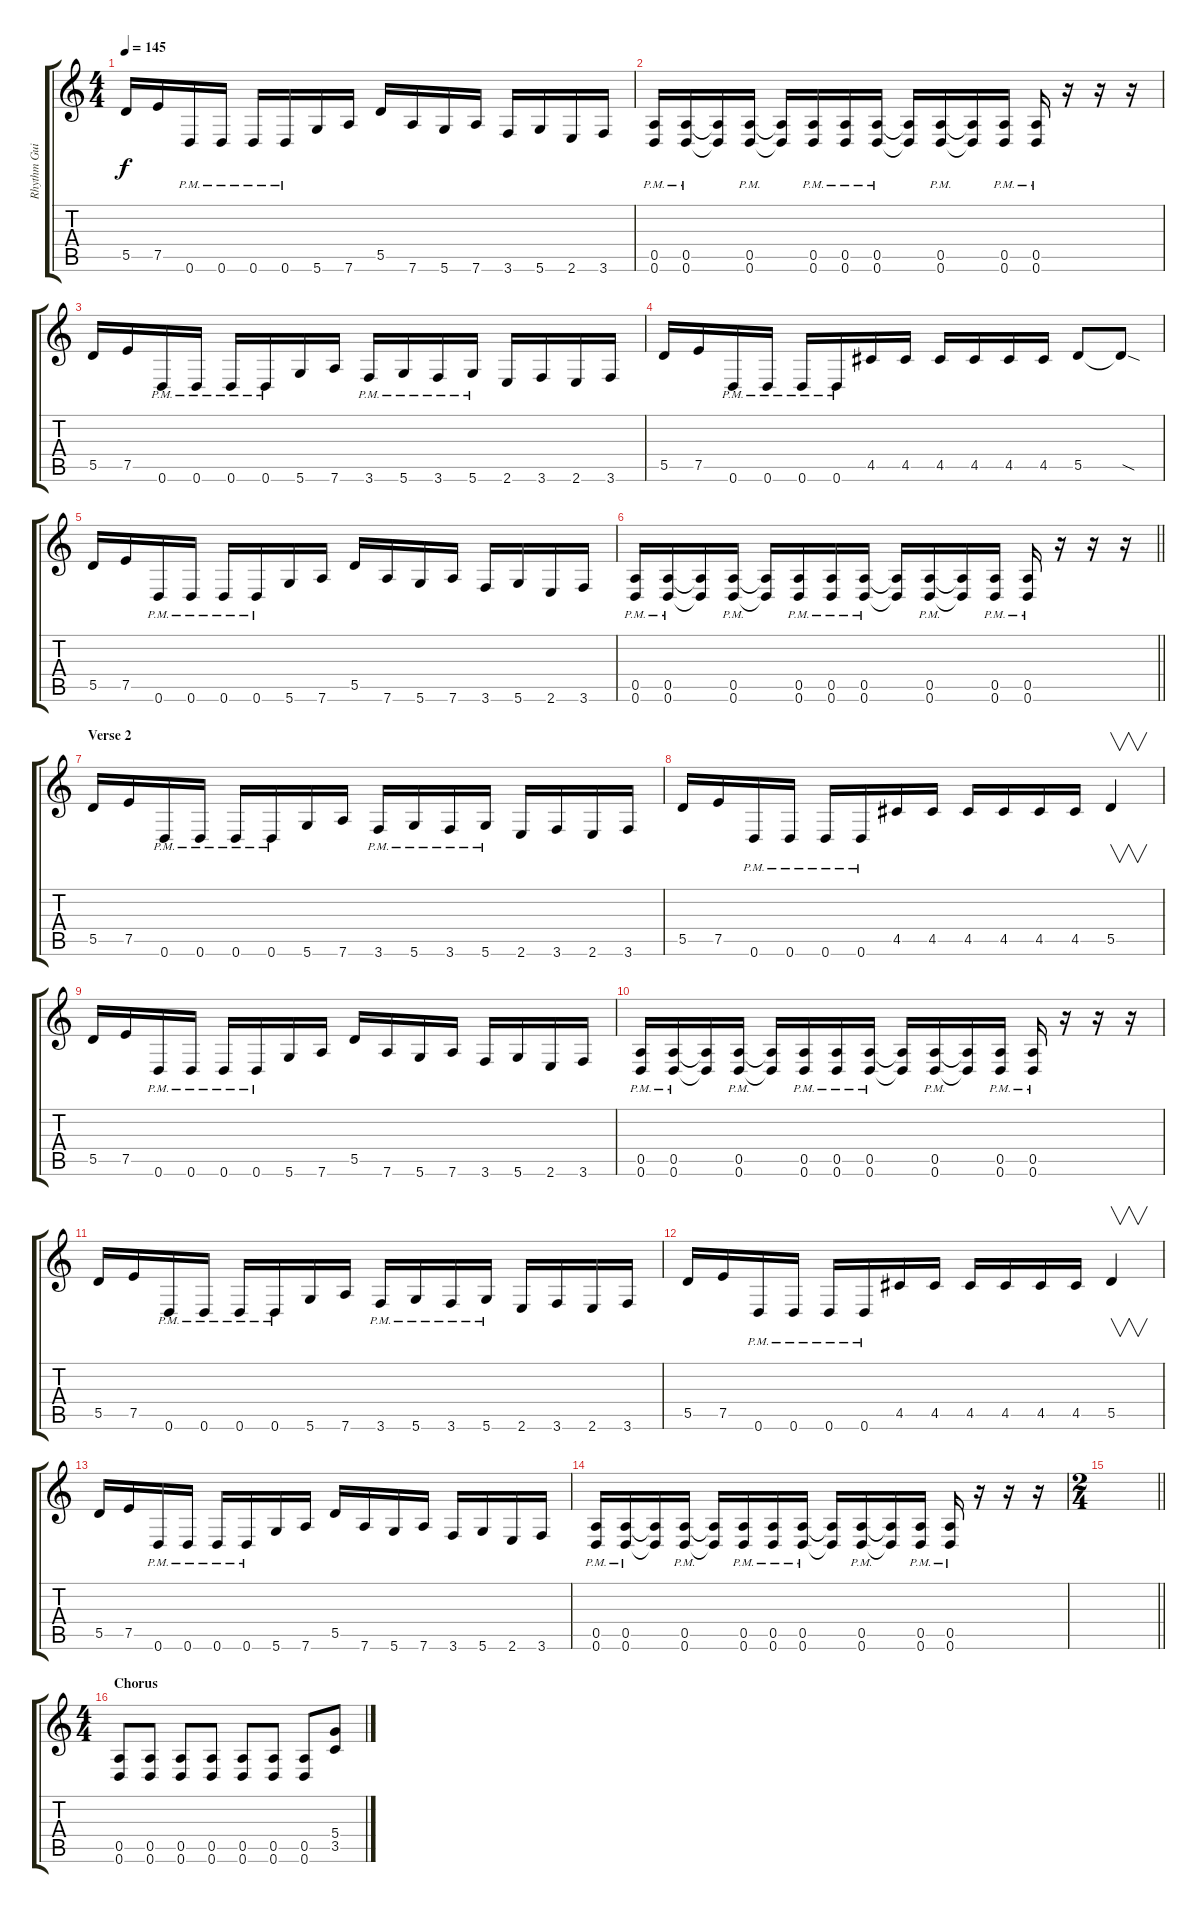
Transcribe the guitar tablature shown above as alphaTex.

\track ("Rhythm Guitar 1" "Rhythm Gui") {instrument distortionguitar}
\staff {score tabs}
\tuning (E4 B3 G3 D3 A2 D2) {hide}
\ts (4 4)
\tempo 145
\clef g2
\ks c
5.5.16{dy f balance 8} 7.5.16 0.6{pm}.16 0.6{pm}.16 0.6{pm}.16 0.6{pm}.16 5.6.16 7.6.16 5.5.16 7.6.16 5.6.16 7.6.16 3.6.16 5.6.16 2.6.16 3.6.16 |
(0.5{pm} 0.6{pm}).16 (0.5{pm} 0.6{pm}).16 (0.5{t} 0.6{t}).16 (0.5{pm} 0.6{pm}).16 (0.5{t} 0.6{t}).16 (0.5{pm} 0.6{pm}).16 (0.5{pm} 0.6{pm}).16 (0.5{pm} 0.6{pm}).16 (0.5{t} 0.6{t}).16 (0.5{pm} 0.6{pm}).16 (0.5{t} 0.6{t}).16 (0.5{pm} 0.6{pm}).16 (0.5{pm} 0.6{pm}).16 r.16 r.16 r.16 |
5.5.16 7.5.16 0.6{pm}.16 0.6{pm}.16 0.6{pm}.16 0.6{pm}.16 5.6.16 7.6.16 3.6{pm}.16 5.6{pm}.16 3.6{pm}.16 5.6{pm}.16 2.6.16 3.6.16 2.6.16 3.6.16 |
5.5.16 7.5.16 0.6{pm}.16 0.6{pm}.16 0.6{pm}.16 0.6{pm}.16 4.5.16{balance 16} 4.5.16 4.5.16 4.5.16 4.5.16 4.5.16 5.5.8 5.5{sod t}.8 |
5.5.16{balance 8} 7.5.16 0.6{pm}.16 0.6{pm}.16 0.6{pm}.16 0.6{pm}.16 5.6.16 7.6.16 5.5.16 7.6.16 5.6.16 7.6.16 3.6.16 5.6.16 2.6.16 3.6.16 |
\barLineRight lightlight
(0.5{pm} 0.6{pm}).16 (0.5{pm} 0.6{pm}).16 (0.5{t} 0.6{t}).16 (0.5{pm} 0.6{pm}).16 (0.5{t} 0.6{t}).16 (0.5{pm} 0.6{pm}).16 (0.5{pm} 0.6{pm}).16 (0.5{pm} 0.6{pm}).16 (0.5{t} 0.6{t}).16 (0.5{pm} 0.6{pm}).16 (0.5{t} 0.6{t}).16 (0.5{pm} 0.6{pm}).16 (0.5{pm} 0.6{pm}).16 r.16 r.16 r.16 |
\section ("" "Verse 2")
5.5.16 7.5.16 0.6{pm}.16 0.6{pm}.16 0.6{pm}.16 0.6{pm}.16 5.6.16 7.6.16 3.6{pm}.16 5.6{pm}.16 3.6{pm}.16 5.6{pm}.16 2.6.16 3.6.16 2.6.16 3.6.16 |
5.5.16 7.5.16 0.6{pm}.16 0.6{pm}.16 0.6{pm}.16 0.6{pm}.16 4.5.16{balance 16} 4.5.16 4.5.16 4.5.16 4.5.16 4.5.16 5.5.4{v instrument guitarharmonics} |
5.5.16{balance 8 instrument distortionguitar} 7.5.16 0.6{pm}.16 0.6{pm}.16 0.6{pm}.16 0.6{pm}.16 5.6.16 7.6.16 5.5.16 7.6.16 5.6.16 7.6.16 3.6.16 5.6.16 2.6.16 3.6.16 |
(0.5{pm} 0.6{pm}).16 (0.5{pm} 0.6{pm}).16 (0.5{t} 0.6{t}).16 (0.5{pm} 0.6{pm}).16 (0.5{t} 0.6{t}).16 (0.5{pm} 0.6{pm}).16 (0.5{pm} 0.6{pm}).16 (0.5{pm} 0.6{pm}).16 (0.5{t} 0.6{t}).16 (0.5{pm} 0.6{pm}).16 (0.5{t} 0.6{t}).16 (0.5{pm} 0.6{pm}).16 (0.5{pm} 0.6{pm}).16 r.16 r.16 r.16 |
5.5.16 7.5.16 0.6{pm}.16 0.6{pm}.16 0.6{pm}.16 0.6{pm}.16 5.6.16 7.6.16 3.6{pm}.16 5.6{pm}.16 3.6{pm}.16 5.6{pm}.16 2.6.16 3.6.16 2.6.16 3.6.16 |
5.5.16 7.5.16 0.6{pm}.16 0.6{pm}.16 0.6{pm}.16 0.6{pm}.16 4.5.16{balance 16} 4.5.16 4.5.16 4.5.16 4.5.16 4.5.16 5.5.4{v instrument guitarharmonics} |
5.5.16{balance 8 instrument distortionguitar} 7.5.16 0.6{pm}.16 0.6{pm}.16 0.6{pm}.16 0.6{pm}.16 5.6.16 7.6.16 5.5.16 7.6.16 5.6.16 7.6.16 3.6.16 5.6.16 2.6.16 3.6.16 |
(0.5{pm} 0.6{pm}).16 (0.5{pm} 0.6{pm}).16 (0.5{t} 0.6{t}).16 (0.5{pm} 0.6{pm}).16 (0.5{t} 0.6{t}).16 (0.5{pm} 0.6{pm}).16 (0.5{pm} 0.6{pm}).16 (0.5{pm} 0.6{pm}).16 (0.5{t} 0.6{t}).16 (0.5{pm} 0.6{pm}).16 (0.5{t} 0.6{t}).16 (0.5{pm} 0.6{pm}).16 (0.5{pm} 0.6{pm}).16 r.16 r.16 r.16 |
\ts (2 4)
\barLineRight lightlight
|
\ts (4 4)
\section ("" "Chorus")
(0.5 0.6).8 (0.5 0.6).8 (0.5 0.6).8 (0.5 0.6).8 (0.5 0.6).8 (0.5 0.6).8 (0.5 0.6).8 (5.4 3.5).8
